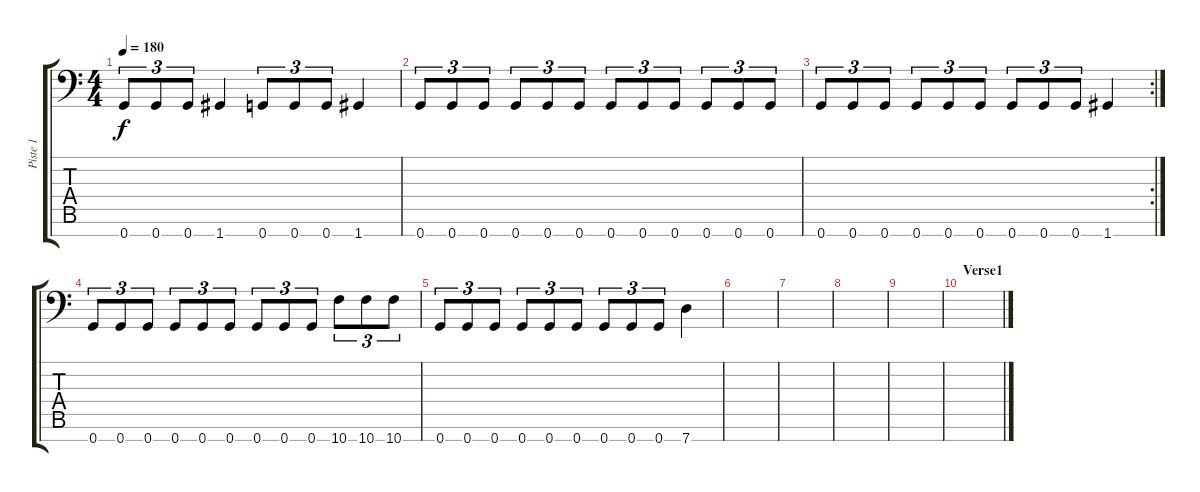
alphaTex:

\track ("Piste 1" "Piste 1") {instrument distortionguitar}
\staff {score tabs}
\tuning (D4 A3 F3 C3 G2 D2 G1) {hide}
\ts (4 4)
\tempo 180
\clef f4
\ks c
0.7.8{tu (3 2) dy f instrument distortionguitar} 0.7.8{tu (3 2)} 0.7.8{tu (3 2)} 1.7.4 0.7.8{tu (3 2)} 0.7.8{tu (3 2)} 0.7.8{tu (3 2)} 1.7.4 |
0.7.8{tu (3 2)} 0.7.8{tu (3 2)} 0.7.8{tu (3 2)} 0.7.8{tu (3 2)} 0.7.8{tu (3 2)} 0.7.8{tu (3 2)} 0.7.8{tu (3 2)} 0.7.8{tu (3 2)} 0.7.8{tu (3 2)} 0.7.8{tu (3 2)} 0.7.8{tu (3 2)} 0.7.8{tu (3 2)} |
\rc 2
0.7.8{tu (3 2)} 0.7.8{tu (3 2)} 0.7.8{tu (3 2)} 0.7.8{tu (3 2)} 0.7.8{tu (3 2)} 0.7.8{tu (3 2)} 0.7.8{tu (3 2)} 0.7.8{tu (3 2)} 0.7.8{tu (3 2)} 1.7.4 |
0.7.8{tu (3 2)} 0.7.8{tu (3 2)} 0.7.8{tu (3 2)} 0.7.8{tu (3 2)} 0.7.8{tu (3 2)} 0.7.8{tu (3 2)} 0.7.8{tu (3 2)} 0.7.8{tu (3 2)} 0.7.8{tu (3 2)} 10.7.8{tu (3 2)} 10.7.8{tu (3 2)} 10.7.8{tu (3 2)} |
0.7.8{tu (3 2)} 0.7.8{tu (3 2)} 0.7.8{tu (3 2)} 0.7.8{tu (3 2)} 0.7.8{tu (3 2)} 0.7.8{tu (3 2)} 0.7.8{tu (3 2)} 0.7.8{tu (3 2)} 0.7.8{tu (3 2)} 7.7.4 |
|
|
|
|
\section ("" "Verse1")
